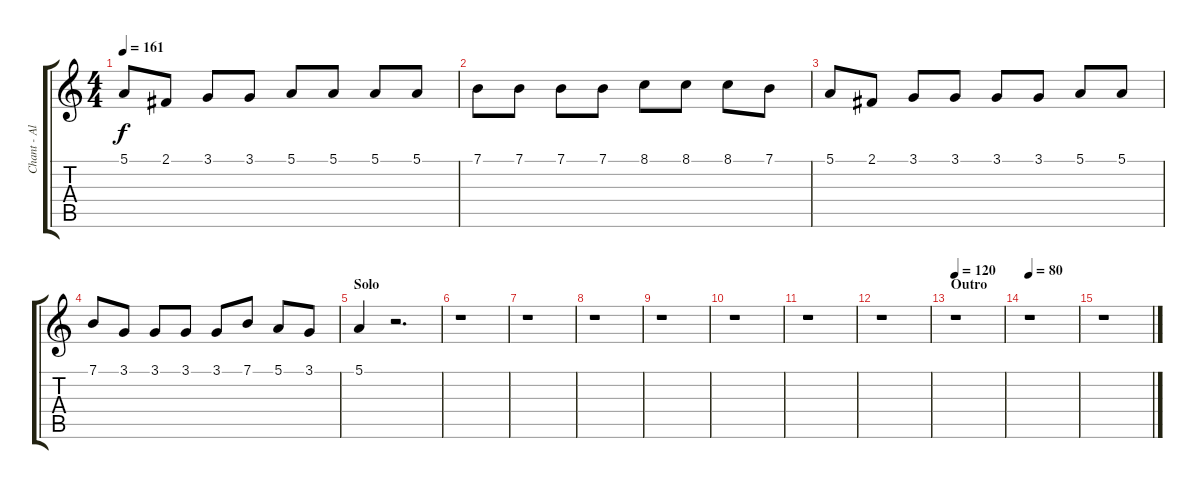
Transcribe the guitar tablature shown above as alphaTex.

\track ("Chant - Alex" "Chant - Al") {instrument altosax}
\staff {score tabs}
\tuning (E4 B3 G3 D3 A2 E2) {hide}
\ts (4 4)
\tempo 161
\clef g2
\ks c
5.1.8{dy f} 2.1.8 3.1.8 3.1.8 5.1.8 5.1.8 5.1.8 5.1.8 |
7.1.8 7.1.8 7.1.8 7.1.8 8.1.8 8.1.8 8.1.8 7.1.8 |
5.1.8 2.1.8 3.1.8 3.1.8 3.1.8 3.1.8 5.1.8 5.1.8 |
7.1.8 3.1.8 3.1.8 3.1.8 3.1.8 7.1.8 5.1.8 3.1.8 |
\section ("" "Solo")
5.1.4 r.2{d} |
r.1 |
r.1 |
r.1 |
r.1 |
r.1 |
r.1 |
r.1 |
\section ("" "Outro")
\tempo 120
r.1 |
\tempo 80
r.1 |
r.1
